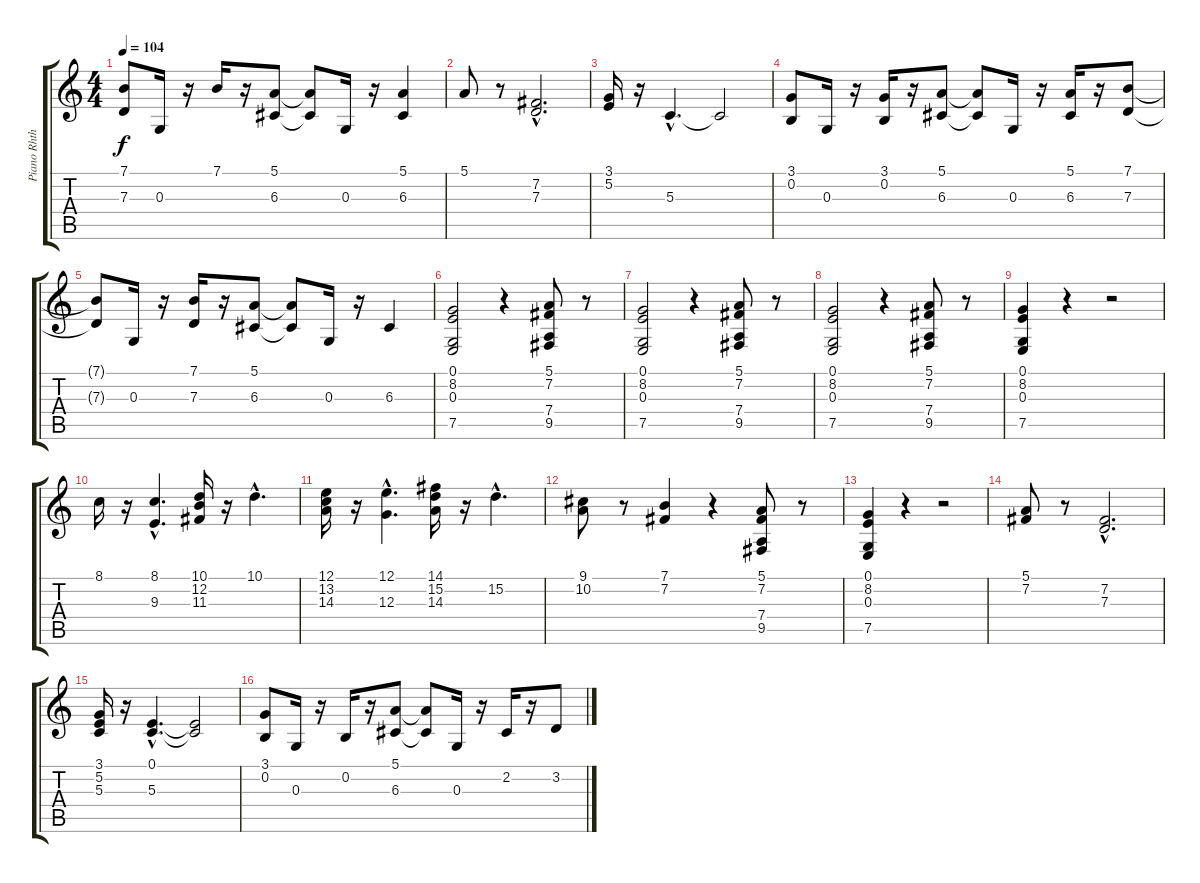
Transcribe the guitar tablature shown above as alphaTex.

\track ("Piano Rhthym" "Piano Rhth") {instrument electricpiano1}
\staff {score tabs}
\tuning (E4 B3 G3 D3 A2 E2) {hide}
\ts (4 4)
\tempo 104
\clef g2
\ks c
(7.1{t} 7.3{t}).8{dy f} 0.3.16 r.16 7.1.16 r.16 (5.1 6.3).8 (5.1{t} 6.3{t}).8 0.3.16 r.16 (5.1 6.3).4 |
5.1.8 r.8 (7.2{hac} 7.3{hac}).2{d} |
(3.1 5.2).16 r.16 5.3{hac}.4{d} 5.3{t}.2 |
(3.1 0.2).8 0.3.16 r.16 (3.1 0.2).16 r.16 (5.1 6.3).8 (5.1{t} 6.3{t}).8 0.3.16 r.16 (5.1 6.3).16 r.16 (7.1 7.3).8 |
(7.1{t} 7.3{t}).8 0.3.16 r.16 (7.1 7.3).16 r.16 (5.1 6.3).8 (5.1{t} 6.3{t}).8 0.3.16 r.16 6.3.4 |
(0.1 8.2 0.3 7.5).2 r.4 (5.1 7.2 7.4 9.5).8 r.8 |
(0.1 8.2 0.3 7.5).2 r.4 (5.1 7.2 7.4 9.5).8 r.8 |
(0.1 8.2 0.3 7.5).2 r.4 (5.1 7.2 7.4 9.5).8 r.8 |
(0.1 8.2 0.3 7.5).4 r.4 r.2 |
8.1.16 r.16 (8.1{hac} 9.3{hac}).4{d} (10.1 12.2 11.3).16 r.16 10.1{hac}.4{d} |
(12.1 13.2 14.3).16 r.16 (12.1{hac} 12.3{hac}).4{d} (14.1 15.2 14.3).16 r.16 15.2{hac}.4{d} |
(9.1 10.2).8 r.8 (7.1 7.2).4 r.4 (5.1 7.2 7.4 9.5).8 r.8 |
(0.1 8.2 0.3 7.5).4 r.4 r.2 |
(5.1 7.2).8 r.8 (7.2{hac} 7.3{hac}).2{d} |
(3.1 5.2 5.3).16 r.16 (0.1{hac} 5.3{hac}).4{d} (0.1{t} 5.3{t}).2 |
(3.1 0.2).8 0.3.16 r.16 0.2.16 r.16 (5.1 6.3).8 (5.1{t} 6.3{t}).8 0.3.16 r.16 2.2.16 r.16 3.2.8
